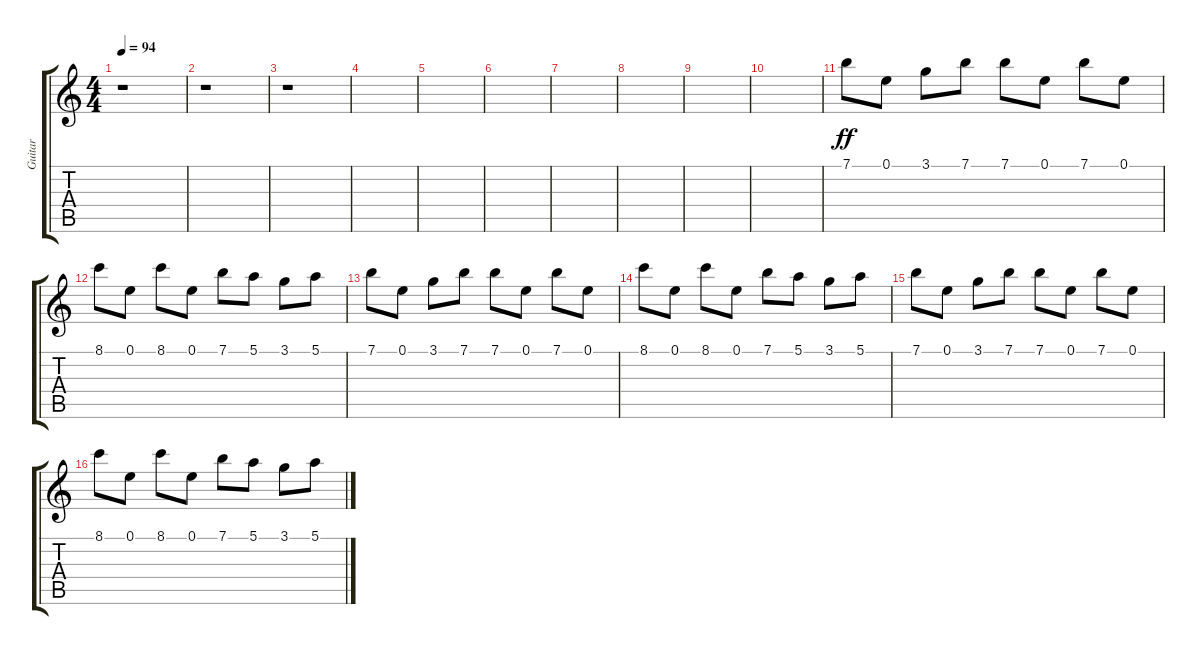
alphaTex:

\track ("Guitar" "Guitar") {instrument electricguitarjazz}
\staff {score tabs}
\tuning (E4 B3 G3 D3 A2 E2) {hide}
\ts (4 4)
\tempo 94
\clef g2
\ks c
r.1{dy ff} |
r.1 |
r.1 |
|
|
|
|
|
|
|
7.1.8 0.1.8 3.1.8 7.1.8 7.1.8 0.1.8 7.1.8 0.1.8 |
8.1.8 0.1.8 8.1.8 0.1.8 7.1.8 5.1.8 3.1.8 5.1.8 |
7.1.8 0.1.8 3.1.8 7.1.8 7.1.8 0.1.8 7.1.8 0.1.8 |
8.1.8 0.1.8 8.1.8 0.1.8 7.1.8 5.1.8 3.1.8 5.1.8 |
7.1.8 0.1.8 3.1.8 7.1.8 7.1.8 0.1.8 7.1.8 0.1.8 |
8.1.8 0.1.8 8.1.8 0.1.8 7.1.8 5.1.8 3.1.8 5.1.8
